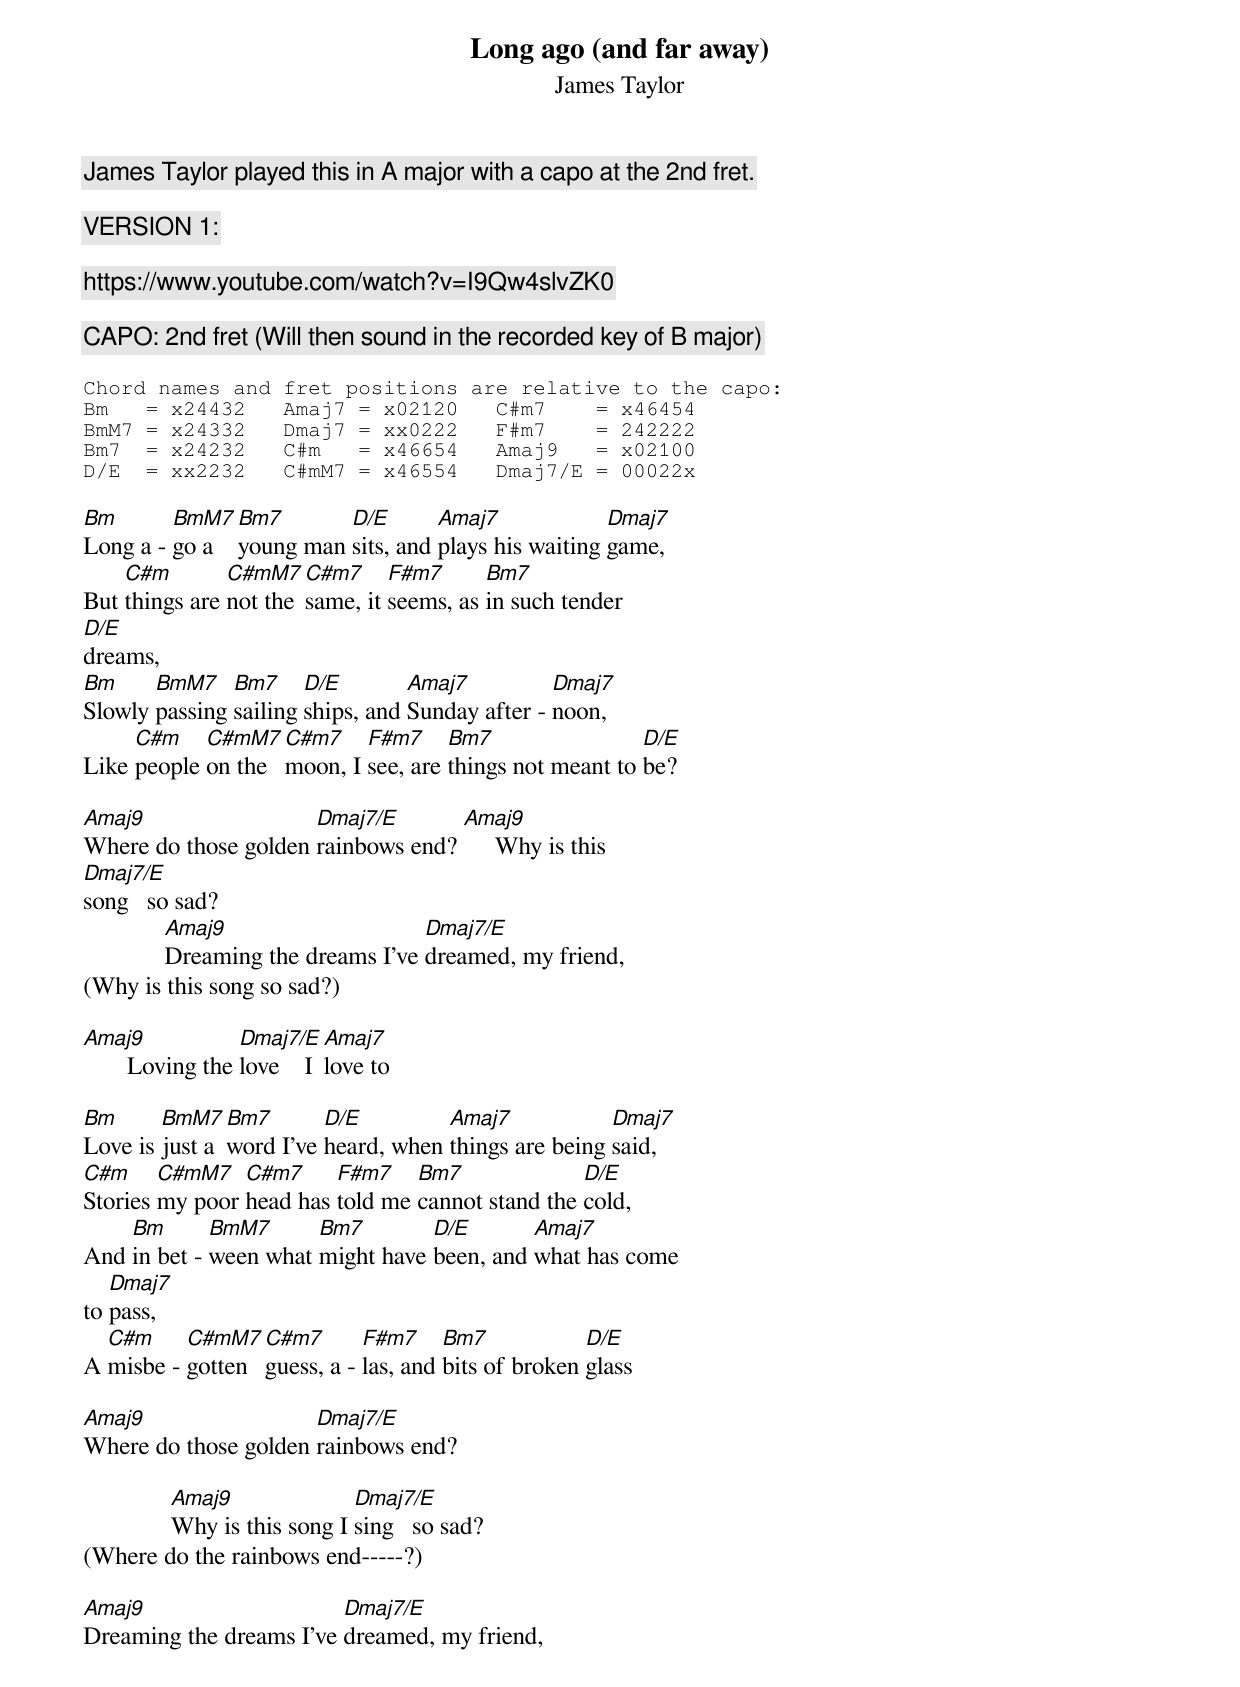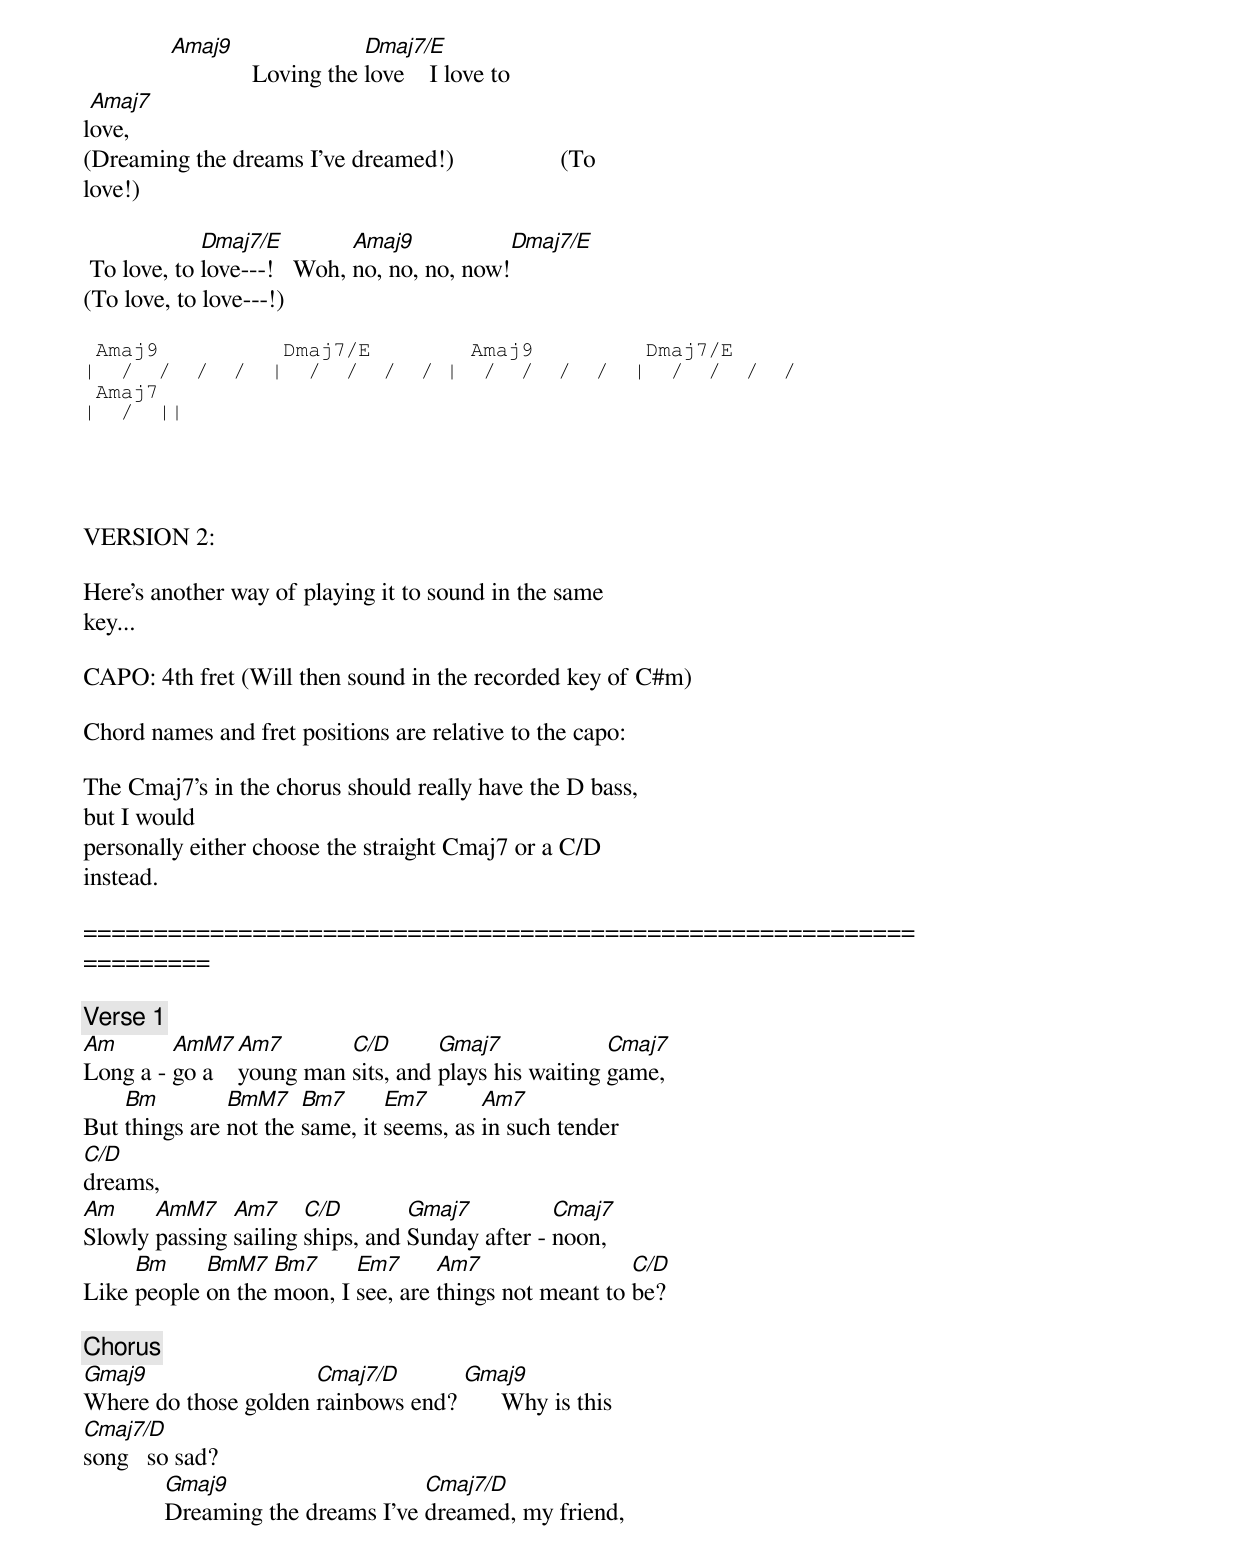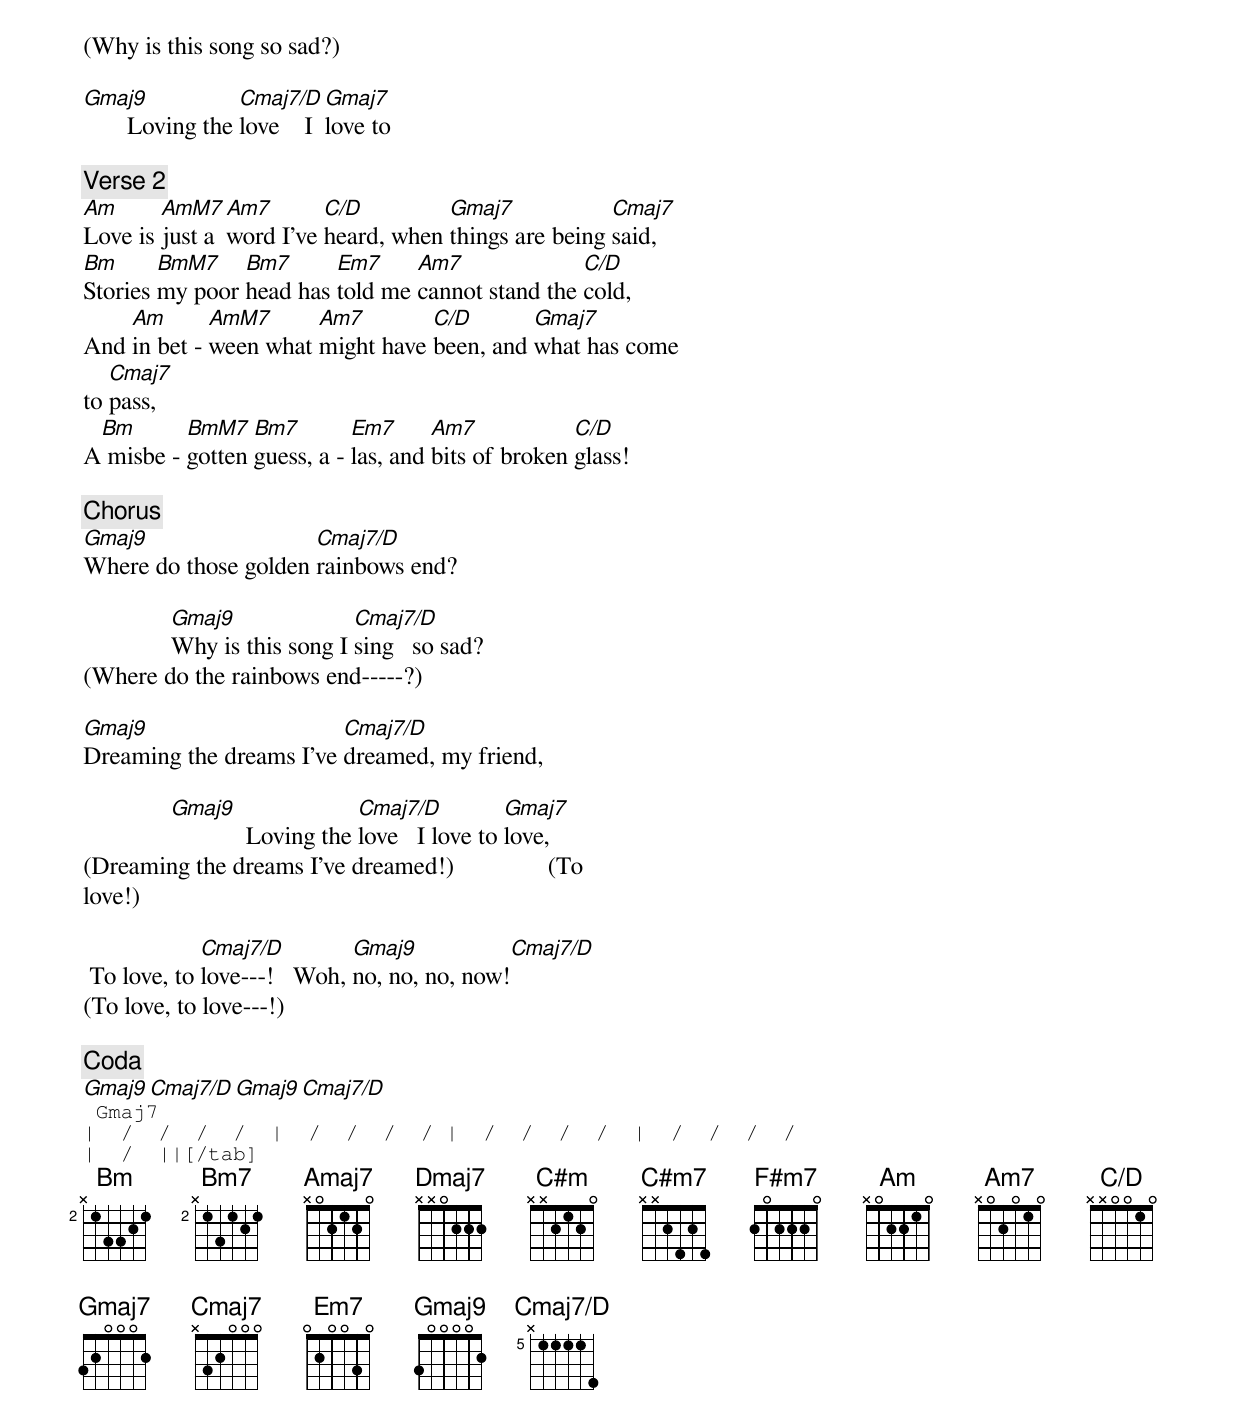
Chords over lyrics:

{title: Long ago (and far away)}
{subtitle: James Taylor}

James Taylor played this in A major with a capo at the 2nd fret.

VERSION 1:

{c:https://www.youtube.com/watch?v=I9Qw4slvZK0}

{c:CAPO: 2nd fret (Will then sound in the recorded key of B major)}

{sot}
Chord names and fret positions are relative to the capo:
Bm   = x24432   Amaj7 = x02120   C#m7    = x46454
BmM7 = x24332   Dmaj7 = xx0222   F#m7    = 242222
Bm7  = x24232   C#m   = x46654   Amaj9   = x02100
D/E  = xx2232   C#mM7 = x46554   Dmaj7/E = 00022x
{eot}

Bm       BmM7 Bm7       D/E       Amaj7             Dmaj7
Long a - go a young man sits, and plays his waiting game,
    C#m        C#mM7   C#m7     F#m7      Bm7
But things are not the same, it seems, as in such tender
D/E
dreams,
Bm     BmM7    Bm7     D/E        Amaj7          Dmaj7
Slowly passing sailing ships, and Sunday after - noon,
     C#m    C#mM7  C#m7    F#m7     Bm7                 D/E
Like people on the moon, I see, are things not meant to be?

Amaj9                 Dmaj7/E       Amaj9
Where do those golden rainbows end?      Why is this
Dmaj7/E
song   so sad?
             Amaj9                    Dmaj7/E
             Dreaming the dreams I've dreamed, my friend,
(Why is this song so sad?)

Amaj9             Dmaj7/E   Amaj7
       Loving the love    I love to

Bm      BmM7   Bm7       D/E         Amaj7            Dmaj7
Love is just a word I've heard, when things are being said,
C#m     C#mM7   C#m7     F#m7    Bm7              D/E
Stories my poor head has told me cannot stand the cold,
    Bm       BmM7      Bm7        D/E       Amaj7
And in bet - ween what might have been, and what has come
   Dmaj7
to pass,
  C#m     C#mM7  C#m7       F#m7     Bm7            D/E
A misbe - gotten guess, a - las, and bits of broken glass

Amaj9                 Dmaj7/E
Where do those golden rainbows end?

              Amaj9              Dmaj7/E
              Why is this song I sing   so sad?
(Where do the rainbows end-----?)

Amaj9                    Dmaj7/E
Dreaming the dreams I've dreamed, my friend,

              Amaj9                   Dmaj7/E
                           Loving the love    I love to
 Amaj7
love,
(Dreaming the dreams I've dreamed!)                 (To
love!)

             Dmaj7/E         Amaj9             Dmaj7/E
 To love, to love---!   Woh, no, no, no, now!
(To love, to love---!)

 Amaj9          Dmaj7/E        Amaj9         Dmaj7/E
|  /  /  /  /  |  /  /  /  / |  /  /  /  /  |  /  /  /  /
 Amaj7
|  /  ||




VERSION 2:

Here's another way of playing it to sound in the same
key...

CAPO: 4th fret (Will then sound in the recorded key of C#m)

Chord names and fret positions are relative to the capo:
Am     = x02210   Gmaj7  = 320002   Bm7     = x24232
Ammaj7 = x02110   Cmaj7  = x32000   Em7     = 020030
Am7    = x02010   Bm     = x24432   Gmaj9   = 300002
C/D    = xx0010   Bmmaj7 = x24332   Cmaj7/D = x55558

The Cmaj7's in the chorus should really have the D bass,
but I would
personally either choose the straight Cmaj7 or a C/D
instead.

===========================================================
=========

[Verse 1]
Am       AmM7 Am7       C/D       Gmaj7             Cmaj7
Long a - go a young man sits, and plays his waiting game,
    Bm         BmM7    Bm7      Em7       Am7
But things are not the same, it seems, as in such tender
C/D
dreams,
Am     AmM7    Am7     C/D        Gmaj7          Cmaj7
Slowly passing sailing ships, and Sunday after - noon,
     Bm     BmM7   Bm7     Em7      Am7                 C/D
Like people on the moon, I see, are things not meant to be?

[Chorus]
Gmaj9                 Cmaj7/D       Gmaj9
Where do those golden rainbows end?       Why is this
Cmaj7/D
song   so sad?
             Gmaj9                    Cmaj7/D
             Dreaming the dreams I've dreamed, my friend,
(Why is this song so sad?)

Gmaj9             Cmaj7/D   Gmaj7
       Loving the love    I love to

[Verse 2]
Am      AmM7   Am7       C/D         Gmaj7            Cmaj7
Love is just a word I've heard, when things are being said,
Bm      BmM7    Bm7      Em7     Am7              C/D
Stories my poor head has told me cannot stand the cold,
    Am       AmM7      Am7        C/D       Gmaj7
And in bet - ween what might have been, and what has come
   Cmaj7
to pass,
 Bm       BmM7   Bm7        Em7      Am7            C/D
A misbe - gotten guess, a - las, and bits of broken glass!

[Chorus]
Gmaj9                 Cmaj7/D
Where do those golden rainbows end?

              Gmaj9              Cmaj7/D
              Why is this song I sing   so sad?
(Where do the rainbows end-----?)

Gmaj9                    Cmaj7/D
Dreaming the dreams I've dreamed, my friend,

              Gmaj9                  Cmaj7/D          Gmaj7
                          Loving the love   I love to love,
(Dreaming the dreams I've dreamed!)               (To
love!)

             Cmaj7/D         Gmaj9            Cmaj7/D
 To love, to love---!   Woh, no, no, no, now!
(To love, to love---!)

[Coda]
 Gmaj9          Cmaj7/D        Gmaj9         Cmaj7/D
 Gmaj7
|  /  /  /  /  |  /  /  /  / |  /  /  /  /  |  /  /  /  /
|  /  ||[/tab]
